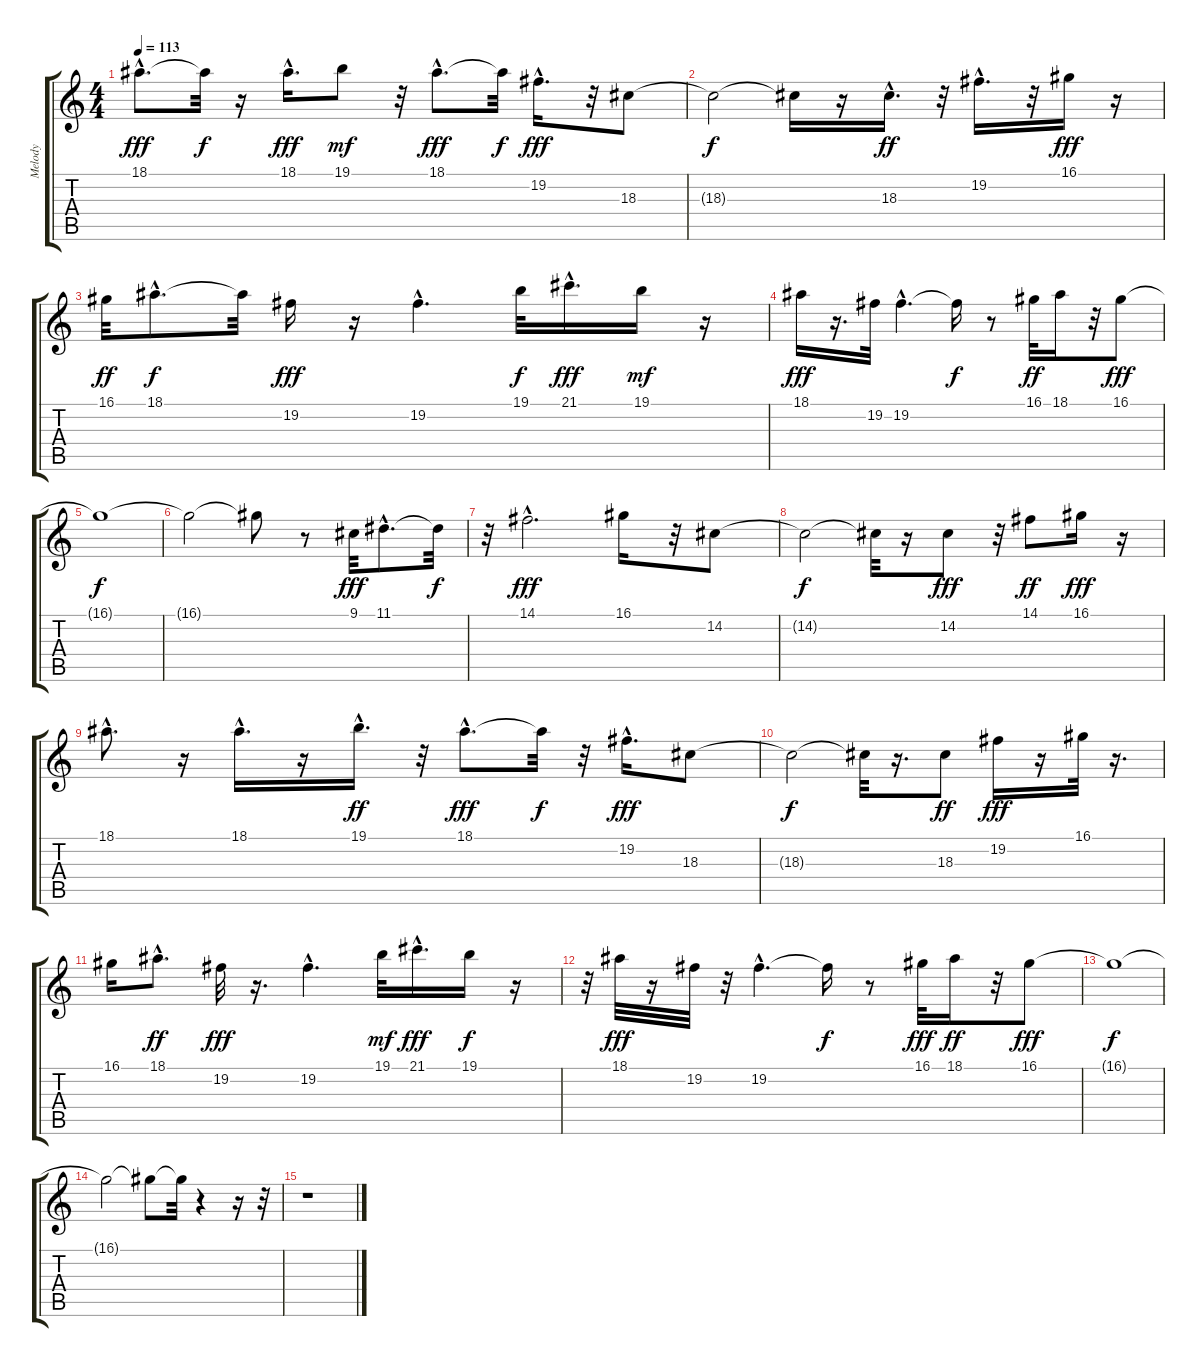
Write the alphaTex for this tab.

\track ("Melody  " "Melody  ") {instrument lead3calliope}
\staff {score tabs}
\tuning (E4 B3 G3 D3 A2 E2) {hide}
\ts (4 4)
\tempo 113
\clef g2
\ks c
18.1{hac}.8{d dy fff} 18.1{t}.32{dy f} r.16 18.1{hac}.16{d dy fff} 19.1.8{dy mf} r.32 18.1{hac}.8{d dy fff} 18.1{t}.32{dy f} 19.2{hac}.16{d dy fff} r.32 18.3.8 |
18.3{t}.2{dy f} 18.3{t}.16 r.16 18.3{hac}.16{d dy ff} r.32 19.2{hac}.16{d} r.32 16.1.16{dy fff} r.16 |
16.1.32{dy ff} 18.1{hac}.8{d dy f} 18.1{t}.32 19.2.16{dy fff} r.16 19.2{hac}.4{d} 19.1.32{dy f} 21.1{hac}.16{d dy fff} 19.1.16{dy mf} r.16 |
18.1.16{dy fff} r.16{d} 19.2.32 19.2{hac}.4{d} 19.2{t}.16{dy f} r.8 16.1.32{dy ff} 18.1.16 r.32 16.1.8{dy fff} |
16.1{t}.1{dy f} |
16.1{t}.2 16.1{t}.8 r.8 9.1.32{dy fff} 11.1{hac}.8{d} 11.1{t}.32{dy f} |
r.32 14.1{hac}.2{d dy fff} 16.1.16 r.32 14.2.8 |
14.2{t}.2{dy f} 14.2{t}.32 r.16 14.2.8{dy fff} r.32 14.1.8{dy ff} 16.1.16{dy fff} r.16 |
18.1{hac}.8{d} r.16 18.1{hac}.16{d} r.16 19.1{hac}.16{d dy ff} r.32 18.1{hac}.8{d dy fff} 18.1{t}.32{dy f} r.32 19.2{hac}.16{d dy fff} 18.3.8 |
18.3{t}.2{dy f} 18.3{t}.32 r.16{d} 18.3.8{dy ff} 19.2.16{dy fff} r.16 16.1.32 r.16{d} |
16.1.16 18.1{hac}.8{d dy ff} 19.2.32{dy fff} r.16{d} 19.2{hac}.4{d} 19.1.32{dy mf} 21.1{hac}.16{d dy fff} 19.1.16{dy f} r.16 |
r.32 18.1.32{dy fff} r.16 19.2.32 r.32 19.2{hac}.4{d} 19.2{t}.16{dy f} r.8 16.1.32{dy fff} 18.1.16{dy ff} r.32 16.1.8{dy fff} |
16.1{t}.1{dy f} |
16.1{t}.2 16.1{t}.8 16.1{t}.32 r.4 r.16 r.32 |
r.1
